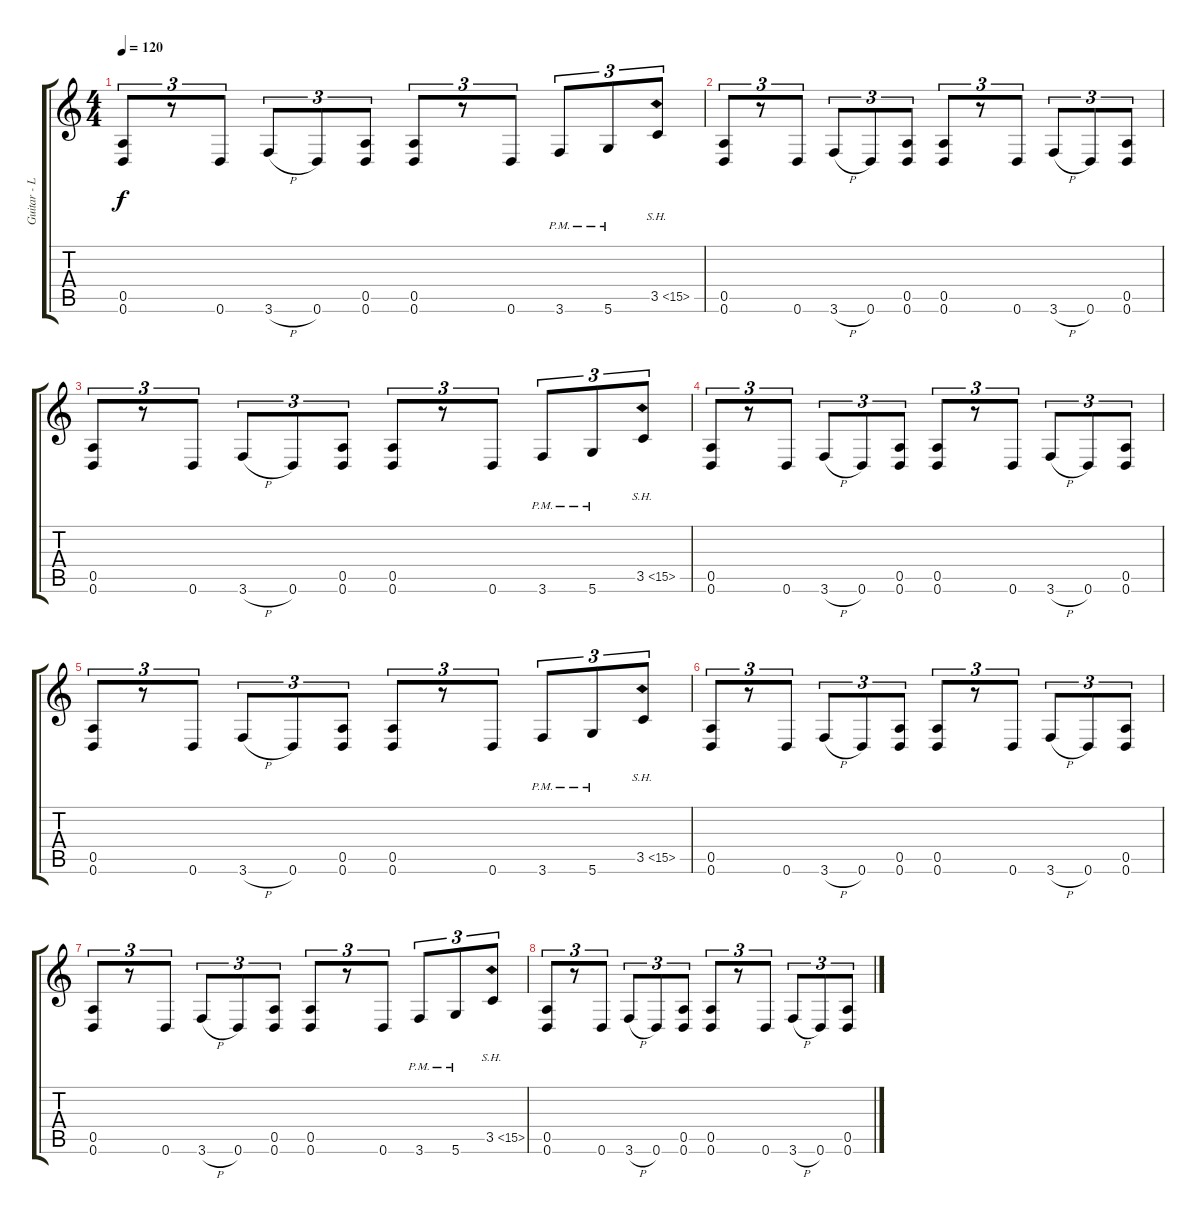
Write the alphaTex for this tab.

\track ("Guitar - Left" "Guitar - L") {instrument distortionguitar}
\staff {score tabs}
\tuning (E4 B3 G3 D3 A2 D2) {hide}
\ts (4 4)
\tempo 120
\clef g2
\ks c
(0.5 0.6).8{tu (3 2) dy f} r.8{tu (3 2)} 0.6.8{tu (3 2)} 3.6{h}.8{tu (3 2)} 0.6.8{tu (3 2)} (0.5 0.6).8{tu (3 2)} (0.5 0.6).8{tu (3 2)} r.8{tu (3 2)} 0.6.8{tu (3 2)} 3.6{pm}.8{tu (3 2)} 5.6{pm}.8{tu (3 2)} 3.5{sh 12}.8{tu (3 2)} |
(0.5 0.6).8{tu (3 2)} r.8{tu (3 2)} 0.6.8{tu (3 2)} 3.6{h}.8{tu (3 2)} 0.6.8{tu (3 2)} (0.5 0.6).8{tu (3 2)} (0.5 0.6).8{tu (3 2)} r.8{tu (3 2)} 0.6.8{tu (3 2)} 3.6{h}.8{tu (3 2)} 0.6.8{tu (3 2)} (0.5 0.6).8{tu (3 2)} |
(0.5 0.6).8{tu (3 2)} r.8{tu (3 2)} 0.6.8{tu (3 2)} 3.6{h}.8{tu (3 2)} 0.6.8{tu (3 2)} (0.5 0.6).8{tu (3 2)} (0.5 0.6).8{tu (3 2)} r.8{tu (3 2)} 0.6.8{tu (3 2)} 3.6{pm}.8{tu (3 2)} 5.6{pm}.8{tu (3 2)} 3.5{sh 12}.8{tu (3 2)} |
(0.5 0.6).8{tu (3 2)} r.8{tu (3 2)} 0.6.8{tu (3 2)} 3.6{h}.8{tu (3 2)} 0.6.8{tu (3 2)} (0.5 0.6).8{tu (3 2)} (0.5 0.6).8{tu (3 2)} r.8{tu (3 2)} 0.6.8{tu (3 2)} 3.6{h}.8{tu (3 2)} 0.6.8{tu (3 2)} (0.5 0.6).8{tu (3 2)} |
(0.5 0.6).8{tu (3 2)} r.8{tu (3 2)} 0.6.8{tu (3 2)} 3.6{h}.8{tu (3 2)} 0.6.8{tu (3 2)} (0.5 0.6).8{tu (3 2)} (0.5 0.6).8{tu (3 2)} r.8{tu (3 2)} 0.6.8{tu (3 2)} 3.6{pm}.8{tu (3 2)} 5.6{pm}.8{tu (3 2)} 3.5{sh 12}.8{tu (3 2)} |
(0.5 0.6).8{tu (3 2)} r.8{tu (3 2)} 0.6.8{tu (3 2)} 3.6{h}.8{tu (3 2)} 0.6.8{tu (3 2)} (0.5 0.6).8{tu (3 2)} (0.5 0.6).8{tu (3 2)} r.8{tu (3 2)} 0.6.8{tu (3 2)} 3.6{h}.8{tu (3 2)} 0.6.8{tu (3 2)} (0.5 0.6).8{tu (3 2)} |
(0.5 0.6).8{tu (3 2)} r.8{tu (3 2)} 0.6.8{tu (3 2)} 3.6{h}.8{tu (3 2)} 0.6.8{tu (3 2)} (0.5 0.6).8{tu (3 2)} (0.5 0.6).8{tu (3 2)} r.8{tu (3 2)} 0.6.8{tu (3 2)} 3.6{pm}.8{tu (3 2)} 5.6{pm}.8{tu (3 2)} 3.5{sh 12}.8{tu (3 2)} |
(0.5 0.6).8{tu (3 2)} r.8{tu (3 2)} 0.6.8{tu (3 2)} 3.6{h}.8{tu (3 2)} 0.6.8{tu (3 2)} (0.5 0.6).8{tu (3 2)} (0.5 0.6).8{tu (3 2)} r.8{tu (3 2)} 0.6.8{tu (3 2)} 3.6{h}.8{tu (3 2)} 0.6.8{tu (3 2)} (0.5 0.6).8{tu (3 2)}
